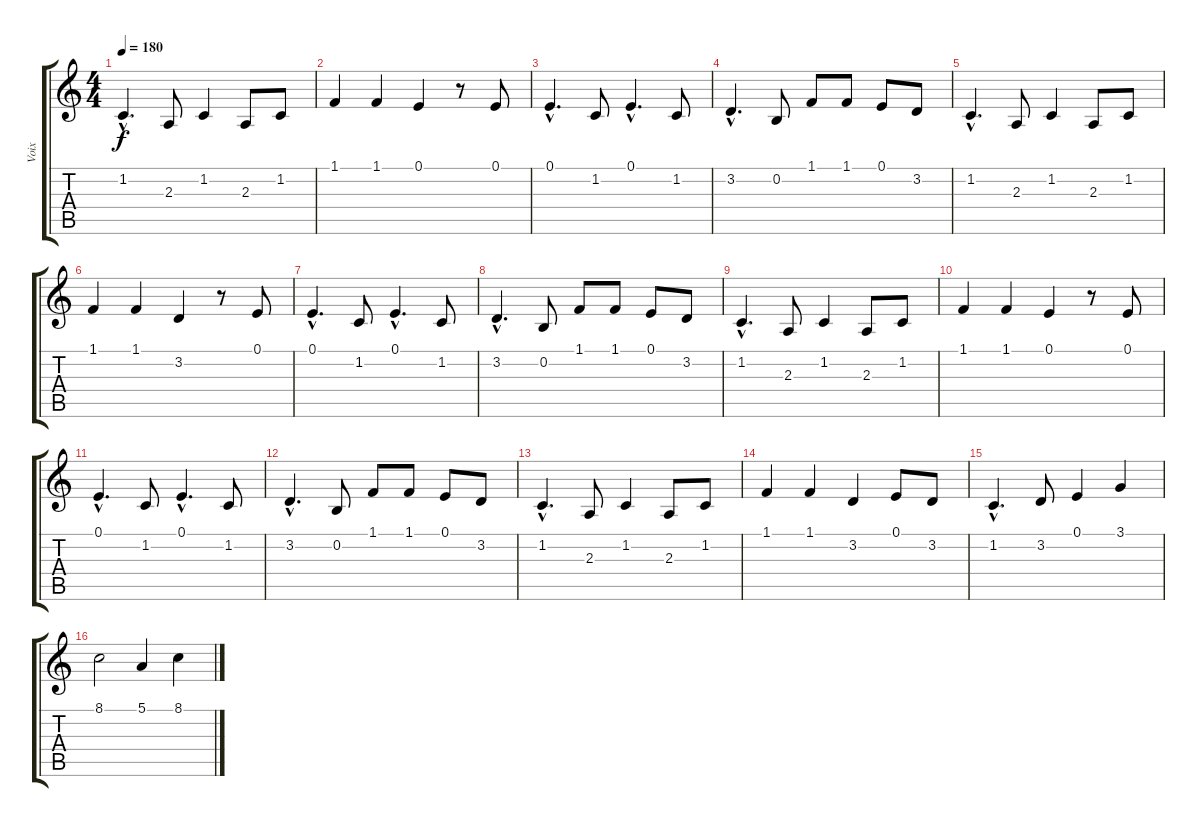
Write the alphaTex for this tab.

\track ("Voix" "Voix") {instrument clarinet}
\staff {score tabs}
\tuning (E4 B3 G3 D3 A2 E2) {hide}
\ts (4 4)
\tempo 180
\clef g2
\ks c
1.2{hac}.4{d dy f} 2.3.8 1.2.4 2.3.8 1.2.8 |
1.1.4 1.1.4 0.1.4 r.8 0.1.8 |
0.1{hac}.4{d} 1.2.8 0.1{hac}.4{d} 1.2.8 |
3.2{hac}.4{d} 0.2.8 1.1.8 1.1.8 0.1.8 3.2.8 |
1.2{hac}.4{d} 2.3.8 1.2.4 2.3.8 1.2.8 |
1.1.4 1.1.4 3.2.4 r.8 0.1.8 |
0.1{hac}.4{d} 1.2.8 0.1{hac}.4{d} 1.2.8 |
3.2{hac}.4{d} 0.2.8 1.1.8 1.1.8 0.1.8 3.2.8 |
1.2{hac}.4{d} 2.3.8 1.2.4 2.3.8 1.2.8 |
1.1.4 1.1.4 0.1.4 r.8 0.1.8 |
0.1{hac}.4{d} 1.2.8 0.1{hac}.4{d} 1.2.8 |
3.2{hac}.4{d} 0.2.8 1.1.8 1.1.8 0.1.8 3.2.8 |
1.2{hac}.4{d} 2.3.8 1.2.4 2.3.8 1.2.8 |
1.1.4 1.1.4 3.2.4 0.1.8 3.2.8 |
1.2{hac}.4{d} 3.2.8 0.1.4 3.1.4 |
8.1.2 5.1.4 8.1.4
